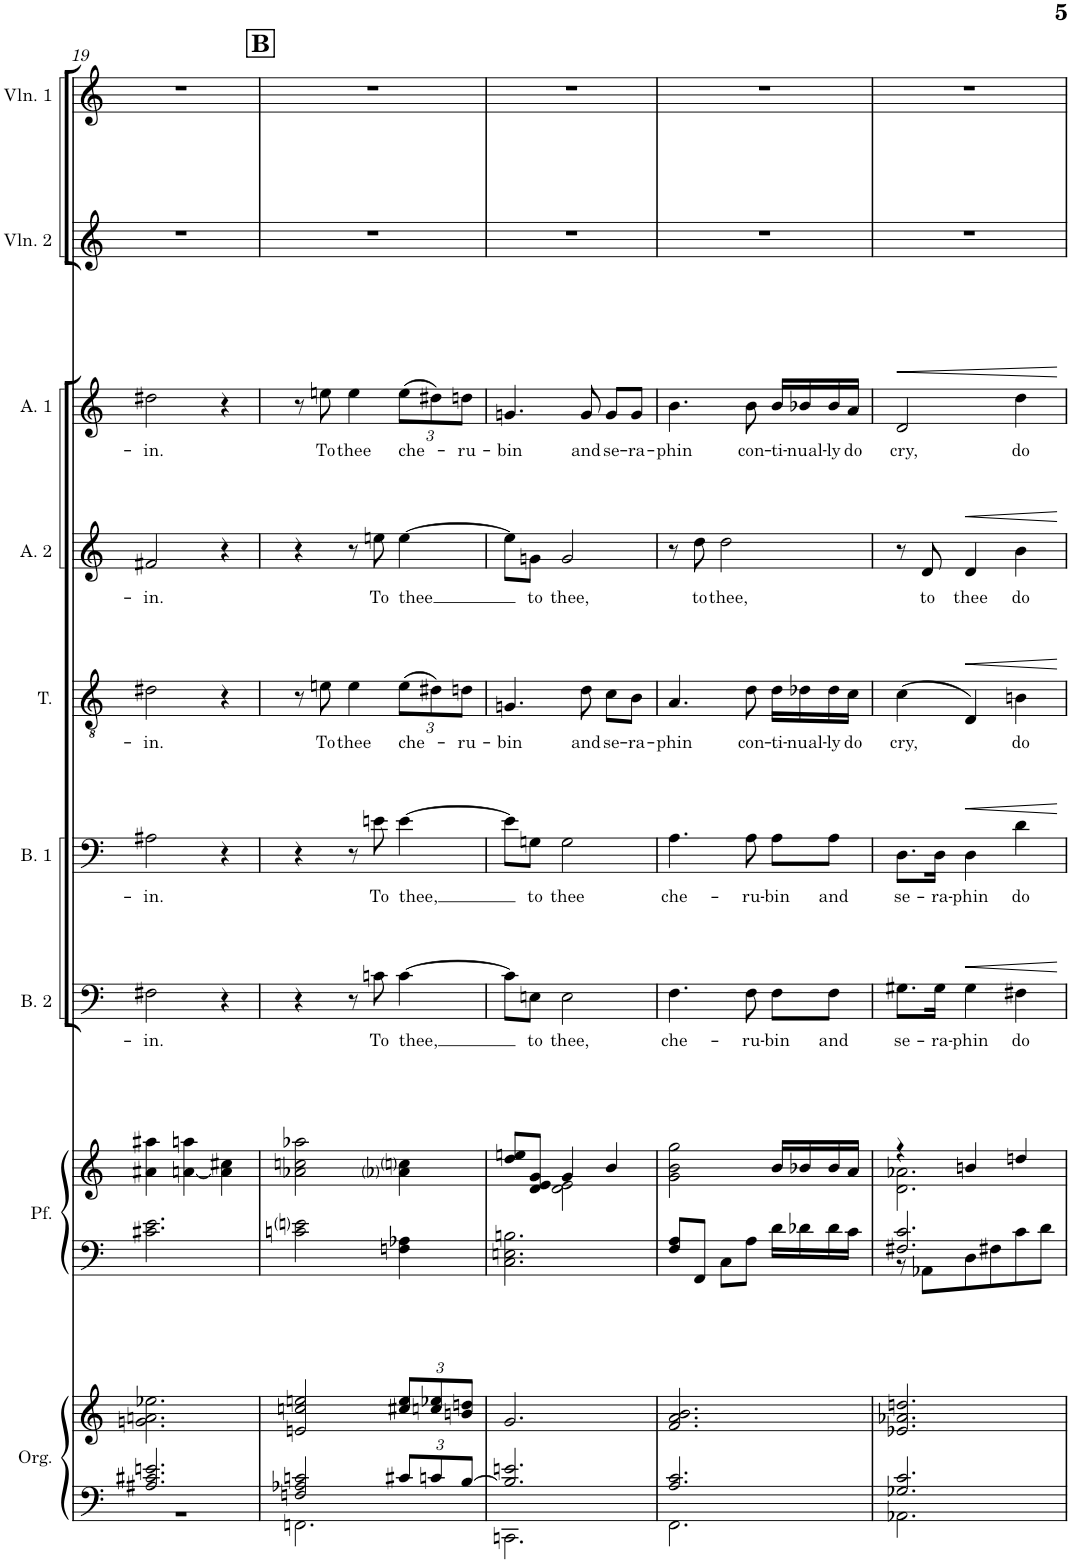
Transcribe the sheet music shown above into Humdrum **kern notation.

**kern	**kern	**kern	**kern	**kern	**text	**dynam	**kern	**text	**dynam	**kern	**text	**dynam	**kern	**text	**dynam	**kern	**text	**dynam	**kern	**kern
*part9	*part9	*part8	*part8	*part7	*part7	*part7	*part6	*part6	*part6	*part5	*part5	*part5	*part4	*part4	*part4	*part3	*part3	*part3	*part2	*part1
*staff11	*staff10	*staff9	*staff8	*staff7	*staff7	*staff7	*staff6	*staff6	*staff6	*staff5	*staff5	*staff5	*staff4	*staff4	*staff4	*staff3	*staff3	*staff3	*staff2	*staff1
*I"Organ	*	*I"Piano	*	*I"Bass 2	*	*	*I"Bass 1	*	*	*I"Tenor	*	*	*I"Alto 2	*	*	*I"Alto 1	*	*	*I"Violin 2	*I"Violin 1
*I'Org.	*	*	*	*I'B. 2	*	*	*I'B. 1	*	*	*I'T.	*	*	*I'A. 2	*	*	*I'A. 1	*	*	*I'Vln. 2	*I'Vln. 1
!!LO:PB:g=z
*clefF4	*clefG2	*clefF4	*clefG2	*clefF4	*	*	*clefF4	*	*	*clefGv2	*	*	*clefG2	*	*	*clefG2	*	*	*clefG2	*clefG2
*k[]	*k[]	*k[]	*k[]	*k[]	*	*	*k[]	*	*	*k[]	*	*	*k[]	*	*	*k[]	*	*	*k[]	*k[]
*M3/4	*M3/4	*M3/4	*M3/4	*M3/4	*	*	*M3/4	*	*	*M3/4	*	*	*M3/4	*	*	*M3/4	*	*	*M3/4	*M3/4
=19	=19	=19	=19	=19	=19	=19	=19	=19	=19	=19	=19	=19	=19	=19	=19	=19	=19	=19	=19	=19
*^	*	*	*	*	*	*	*	*	*	*	*	*	*	*	*	*	*	*	*	*
!	!	!	!	!	!	!LO:LY:b	!	!	!LO:LY:b	!	!	!LO:LY:b	!	!	!LO:LY:b	!	!	!LO:LY:b	!	!	!
2.A#X/ 2.c#X/ 2.en/	2.r	2.gn\ 2.an\ 2.ee-X\	2.c#X\ 2.e\	4a#X\ 4aa#X\	2F#X\	-in.	.	2A#X\	-in.	.	2d#X\	-in.	.	2f#X/	-in.	.	2dd#X\	-in.	.	2.r	2.r
.	.	.	.	[4an\ 4aan\	.	.	.	.	.	.	.	.	.	.	.	.	.	.	.	.	.
.	.	.	.	4a\] 4cc#X\	4r	.	.	4r	.	.	4r	.	.	4r	.	.	4r	.	.	.	.
!!LO:REH:place=s1:a:B:cj:fs=14:t=B
=20	=20	=20	=20	=20	=20	=20	=20	=20	=20	=20	=20	=20	=20	=20	=20	=20	=20	=20	=20	=20	=20
2Fn/ 2A-X/ 2cn/	2.FFn\	2en/ 2ccn/ 2een/	2cn\ 2eni\	2a-X\ 2ccn\ 2aa-X\	4r	.	.	4r	.	.	8r	.	.	4r	.	.	8r	.	.	2.r	2.r
!	!	!	!	!	!	!	!	!	!	!	!	!LO:LY:b	!	!	!	!	!	!LO:LY:b	!	!	!
.	.	.	.	.	.	.	.	.	.	.	8en\	To	.	.	.	.	8een\	To	.	.	.
!	!	!	!	!	!	!	!	!	!	!	!	!LO:LY:b	!	!	!	!	!	!LO:LY:b	!	!	!
.	.	.	.	.	8r	.	.	8r	.	.	4e\	thee	.	8r	.	.	4ee\	thee	.	.	.
!	!	!	!	!	!	!LO:LY:b	!	!	!LO:LY:b	!	!	!	!	!	!LO:LY:b	!	!	!	!	!	!
.	.	.	.	.	8cn\	To	.	8en\	To	.	.	.	.	8een\	To	.	.	.	.	.	.
*Xbrackettup	*	*Xbrackettup	*	*	*	*	*	*	*	*	*	*	*	*	*	*	*	*	*	*	*
!	!	!	!	!	!	!LO:LY:b	!	!	!LO:LY:b	!	!	!	!	!	!	!	!	!	!	!	!
*	*	*	*	*	*	*	*	*	*	*	*Xbrackettup	*	*	*	*	*	*	*	*	*	*
!	!	!	!	!	!	!	!	!	!	!	!	!LO:LY:b	!	!	!LO:LY:b	!	!	!	!	!	!
*	*	*	*	*	*	*	*	*	*	*	*	*	*	*	*	*	*Xbrackettup	*	*	*	*
!	!	!	!	!	!	!	!	!	!	!	!	!	!	!	!	!	!	!LO:LY:b	!	!	!
12c#X/L	.	12cc#X/ 12ee/L	4Fn\ 4A-X\	4a-i\ 4ccni\	[4c\	thee,	.	[4e\	thee,	.	(12e\L	che-	.	[4ee\	thee	.	(12ee\L	che-	.	.	.
12cn/	.	12ccn/ 12ee-X/	.	.	.	.	.	.	.	.	12d#X\)	.	.	.	.	.	12dd#X\)	.	.	.	.
!	!	!	!	!	!	!	!	!	!	!	!	!LO:LY:b	!	!	!	!	!	!LO:LY:b	!	!	!
[12B/J	.	12bn/ 12ddn/J	.	.	.	.	.	.	.	.	12dn\J	-ru-	.	.	.	.	12ddn\J	-ru-	.	.	.
=21	=21	=21	=21	=21	=21	=21	=21	=21	=21	=21	=21	=21	=21	=21	=21	=21	=21	=21	=21	=21	=21
*	*	*	*	*^	*	*	*	*	*	*	*	*	*	*	*	*	*	*	*	*	*
!	!	!	!	!	!	!	!	!	!	!	!	!	!LO:LY:b	!	!	!	!	!	!LO:LY:b	!	!	!
2.B/] 2.en/	2.CCn\	2.g/	2.C\ 2.En\ 2.Bn\	8dd/ 8een/L	4ryy	8c\L]	.	.	8e\L]	.	.	4.Gn/	-bin	.	8ee\L]	.	.	4.gn/	-bin	.	2.r	2.r
!	!	!	!	!	!	!	!LO:LY:b	!	!	!LO:LY:b	!	!	!	!	!	!LO:LY:b	!	!	!	!	!	!
.	.	.	.	8d/ 8e/ 8g/J	.	8En\J	to	.	8Gn\J	to	.	.	.	.	8gn\J	to	.	.	.	.	.	.
!	!	!	!	!	!	!	!LO:LY:b	!	!	!LO:LY:b	!	!	!	!	!	!LO:LY:b	!	!	!	!	!	!
.	.	.	.	4g/	2d\ 2e\	2E\	thee,	.	2G\	thee	.	.	.	.	2g/	thee,	.	.	.	.	.	.
!	!	!	!	!	!	!	!	!	!	!	!	!	!LO:LY:b	!	!	!	!	!	!LO:LY:b	!	!	!
.	.	.	.	.	.	.	.	.	.	.	.	8d\	and	.	.	.	.	8g/	and	.	.	.
!	!	!	!	!	!	!	!	!	!	!	!	!	!LO:LY:b	!	!	!	!	!	!LO:LY:b	!	!	!
.	.	.	.	4b/	.	.	.	.	.	.	.	8c\L	se-	.	.	.	.	8g/L	se-	.	.	.
!	!	!	!	!	!	!	!	!	!	!	!	!	!LO:LY:b	!	!	!	!	!	!LO:LY:b	!	!	!
.	.	.	.	.	.	.	.	.	.	.	.	8B\J	-ra-	.	.	.	.	8g/J	-ra-	.	.	.
*	*	*	*	*v	*v	*	*	*	*	*	*	*	*	*	*	*	*	*	*	*	*	*
=22	=22	=22	=22	=22	=22	=22	=22	=22	=22	=22	=22	=22	=22	=22	=22	=22	=22	=22	=22	=22	=22
!	!	!	!	!	!	!LO:LY:b	!	!	!LO:LY:b	!	!	!LO:LY:b	!	!	!	!	!	!LO:LY:b	!	!	!
2.A/ 2.c/	2.FF\	2.f/ 2.a/ 2.b/	8F/ 8A/L	2g\ 2b\ 2gg\	4.F\	che-	.	4.A\	che-	.	4.A/	-phin	.	8r	.	.	4.b\	-phin	.	2.r	2.r
!	!	!	!	!	!	!	!	!	!	!	!	!	!	!	!LO:LY:b	!	!	!	!	!	!
.	.	.	8FF/J	.	.	.	.	.	.	.	.	.	.	8dd\	to	.	.	.	.	.	.
!	!	!	!	!	!	!	!	!	!	!	!	!	!	!	!LO:LY:b	!	!	!	!	!	!
.	.	.	8C\L	.	.	.	.	.	.	.	.	.	.	2dd\	thee,	.	.	.	.	.	.
!	!	!	!	!	!	!LO:LY:b	!	!	!LO:LY:b	!	!	!LO:LY:b	!	!	!	!	!	!LO:LY:b	!	!	!
.	.	.	8A\J	.	8F\	-ru-	.	8A\	-ru-	.	8d\	con-	.	.	.	.	8b\	con-	.	.	.
!	!	!	!	!	!	!LO:LY:b	!	!	!LO:LY:b	!	!	!LO:LY:b	!	!	!	!	!	!LO:LY:b	!	!	!
.	.	.	16d\LL	16b/LL	8F\L	-bin	.	8A\L	-bin	.	16d\LL	-ti-	.	.	.	.	16b/LL	-ti-	.	.	.
!	!	!	!	!	!	!	!	!	!	!	!	!LO:LY:b	!	!	!	!	!	!LO:LY:b	!	!	!
.	.	.	16d-X\	16b-X/	.	.	.	.	.	.	16d-X\	-nual-	.	.	.	.	16b-X/	-nual-	.	.	.
!	!	!	!	!	!	!LO:LY:b	!	!	!LO:LY:b	!	!	!LO:LY:b	!	!	!	!	!	!LO:LY:b	!	!	!
.	.	.	16d-\	16b-/	8F\J	and	.	8A\J	and	.	16d-\	-ly	.	.	.	.	16b-/	-ly	.	.	.
!	!	!	!	!	!	!	!	!	!	!	!	!LO:LY:b	!	!	!	!	!	!LO:LY:b	!	!	!
.	.	.	16c\JJ	16a/JJ	.	.	.	.	.	.	16c\JJ	do	.	.	.	.	16a/JJ	do	.	.	.
=23	=23	=23	=23	=23	=23	=23	=23	=23	=23	=23	=23	=23	=23	=23	=23	=23	=23	=23	=23	=23	=23
*	*	*	*^	*^	*	*	*	*	*	*	*	*	*	*	*	*	*	*	*	*	*
!	!	!	!	!	!	!	!	!LO:LY:b	!	!	!LO:LY:b	!	!	!LO:LY:b	!	!	!	!	!	!LO:LY:b	!LO:HP:b	!	!
2.G-X/ 2.c/	2.AA-X\	2.e-X/ 2.a-X/ 2.ddn/	2.F#X/ 2.c/	8r	4r	2.d\ 2.a-X\	8.G#X\L	se-	.	8.D\L	se-	.	(4c\	cry,	.	8r	.	.	2d/	cry,	<	2.r	2.r
!	!	!	!	!	!	!	!	!	!	!	!	!	!	!	!	!	!LO:LY:b	!	!	!	!	!	!
.	.	.	.	8AA-X\L	.	.	.	.	.	.	.	.	.	.	.	8d/	to	.	.	.	.	.	.
!	!	!	!	!	!	!	!	!LO:LY:b	!	!	!LO:LY:b	!	!	!	!	!	!	!	!	!	!	!	!
.	.	.	.	.	.	.	16G#\Jk	-ra-	.	16D\Jk	-ra-	.	.	.	.	.	.	.	.	.	.	.	.
!	!	!	!	!	!	!	!	!LO:LY:b	!LO:HP:b	!	!LO:LY:b	!LO:HP:b	!	!	!LO:HP:b	!	!LO:LY:b	!LO:HP:b	!	!	!	!	!
.	.	.	.	8D\	4bn/	.	4G#\	-phin	<	4D\	-phin	<	4D/)	.	<	4d/	thee	<	.	.	.	.	.
.	.	.	.	8F#X\	.	.	.	.	.	.	.	.	.	.	.	.	.	.	.	.	.	.	.
!	!	!	!	!	!	!	!	!LO:LY:b	!	!	!LO:LY:b	!	!	!LO:LY:b	!	!	!LO:LY:b	!	!	!LO:LY:b	!	!	!
.	.	.	.	8c\	4ddn/	.	4F#X\	do	.	4d\	do	.	4Bn\	do	.	4b\	do	.	4dd\	do	.	.	.
.	.	.	.	8d\J	.	.	.	.	.	.	.	.	.	.	.	.	.	.	.	.	.	.	.
*	*	*	*v	*v	*	*	*	*	*	*	*	*	*	*	*	*	*	*	*	*	*	*	*
*v	*v	*	*	*v	*v	*	*	*	*	*	*	*	*	*	*	*	*	*	*	*	*	*
.	.	.	.	.	.	[	.	.	[	.	.	[	.	.	[	.	.	[	.	.
=	=	=	=	=	=	=	=	=	=	=	=	=	=	=	=	=	=	=	=	=
*-	*-	*-	*-	*-	*-	*-	*-	*-	*-	*-	*-	*-	*-	*-	*-	*-	*-	*-	*-	*-
